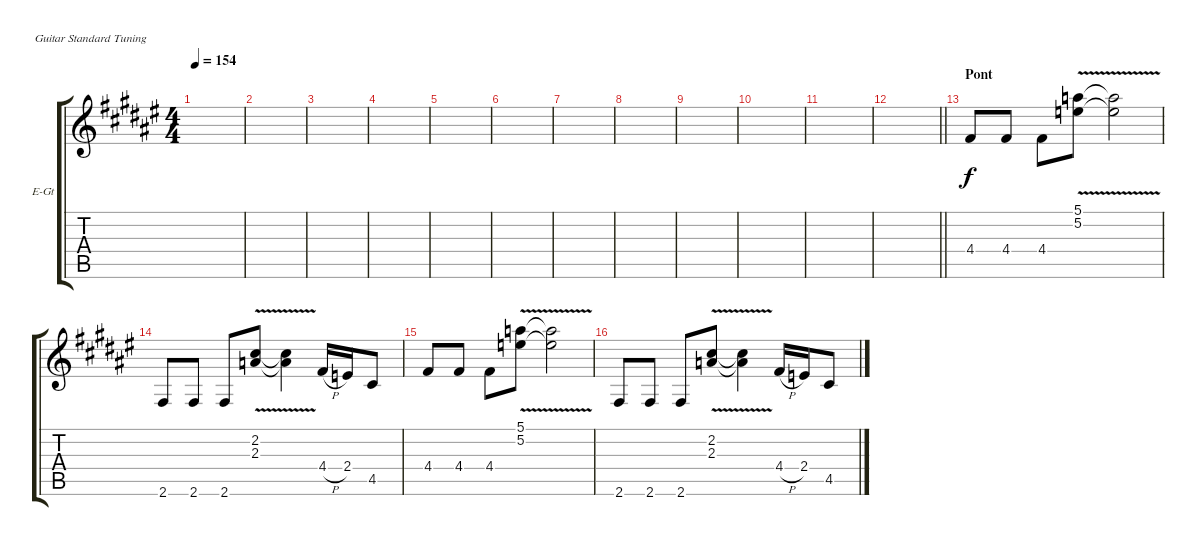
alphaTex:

\defaultSystemsLayout 4
\bracketExtendMode groupsimilarinstruments
\firstSystemTrackNameOrientation horizontal
\otherSystemsTrackNameOrientation horizontal
\track ("Electric Guitar" "E-Gt") {instrument distortionguitar}
\staff {score tabs}
\tuning (E4 B3 G3 D3 A2 E2)
\ts (4 4)
\tempo 154
\clef g2
\scale
0.333333
\ks f#
|
\scale
0.333333 |
\scale
0.333333 |
\scale
0.333333 |
\scale
0.333333 |
\scale
0.333333 |
\scale
0.333333 |
\scale
0.333333 |
\scale
0.333333 |
\scale
0.333333 |
\scale
0.333333 |
\scale
0.333333
\barLineRight lightlight
|
\section ("" "Pont")
\scale
0.333333 4.4.8 4.4.8 4.4.8 (5.1{v} 5.2).8 (5.1{t} 5.2{t}).2 |
\scale
0.333333 2.6.8 2.6.8 2.6.8 (2.2{v} 2.3).8 (2.3{t} 2.2{t}).4 4.4{h}.16 2.4.16 4.5.8 |
\scale
0.333333 4.4.8 4.4.8 4.4.8 (5.1{v} 5.2).8 (5.1{t} 5.2{t}).2 |
\scale
0.333333 2.6.8 2.6.8 2.6.8 (2.2{v} 2.3).8 (2.3{t} 2.2{t}).4 4.4{h}.16 2.4.16 4.5.8
